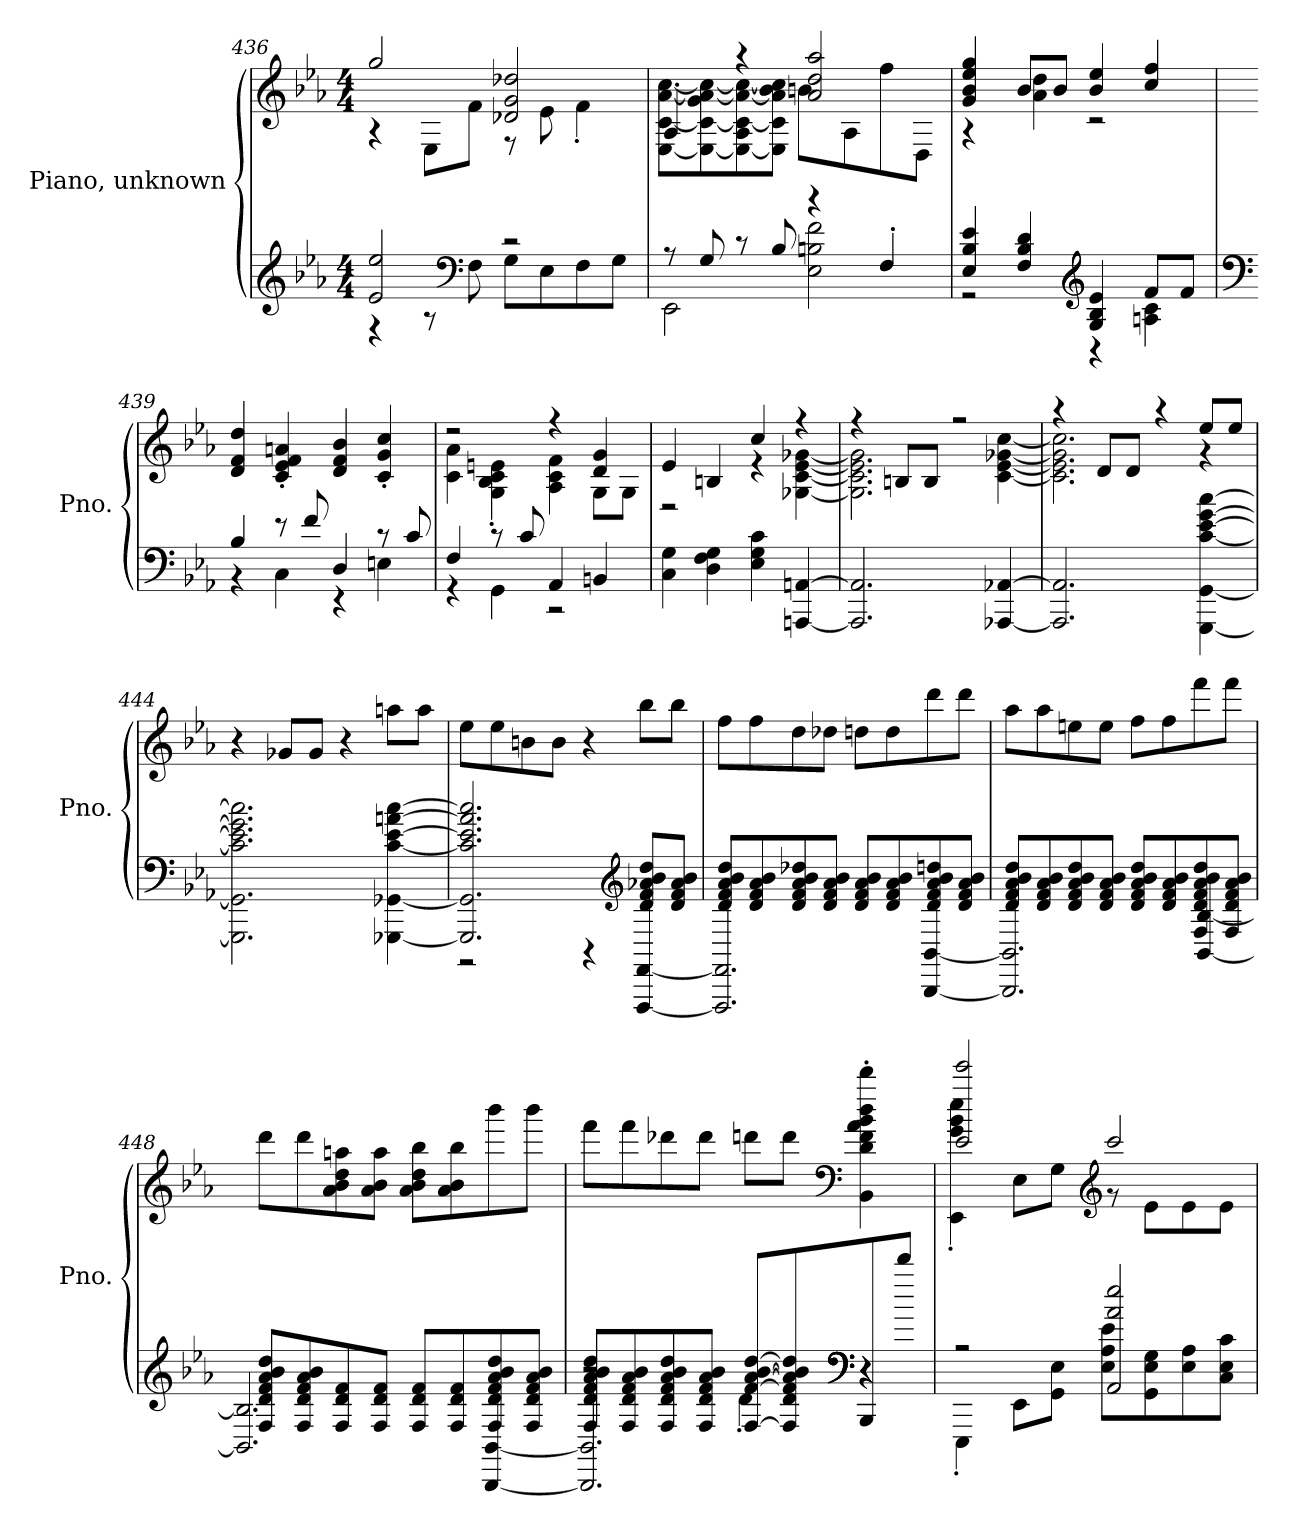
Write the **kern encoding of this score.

**kern	**kern
*part1	*part1
*staff2	*staff1
*I"Piano, unknown	*
*I'Pno.	*
*clefG2	*clefG2
*k[b-e-a-]	*k[b-e-a-]
*M4/4	*M4/4
=436	=436
*^	*^
2e-/ 2ee-/	4r	2gg/	4r
.	8r	.	8E-\L
*clefF4	*	*	*
.	8F\	.	8f\J
2r	8G\L	2d-X/ 2g/ 2dd-X/	8r
.	8E-\	.	8e-\
.	8F\	.	4f'\
.	8G\J	.	.
!!LO:PB:g=z	!!
=437	=437	=437	=437
8r	2EE-\	4A-'/	[8E-\ [8c\ [8a-\ [8cc\L
8G/	.	.	8E-\_ 8c\_ 8g\ 8a-\_ 8cc\_
8r	.	4r	8E-\_ 8A-\ 8c\_ 8a-\_ 8cc\_
8B-/	.	.	8E-\] 8c\] 8a-\] 8b-\ 8cc\]J
4r	2E-\ 2Bn\ 2f\	2a-/ 2dd/ 2aa-/	8bn\L
.	.	.	8A-\
4F'/	.	.	8ff\
.	.	.	8D\J
=438	=438	=438	=438
4E-/ 4B-/ 4e-/	2r	4g/ 4b-/ 4ee-/ 4gg/	4r
4F/ 4B-/ 4d/	.	8b-/L	4a-\ 4dd\
.	.	8b-/J	.
*clefG2	*	*	*
4G/ 4B-/ 4e-/	4r	4b-/ 4ee-/	2r
8f/L	4An\ 4c\	4cc/ 4ff/	.
8f/J	.	.	.
*	*	*v	*v
=439	=439	=439
*clefF4	*	*
4B-/	4r	4d/ 4f/ 4dd/
8r	4C\	4c/' 4e-/' 4f/' 4an/'
8f/	.	.
4D/	4r	4d/ 4f/ 4b-/
8r	4En\	4c/' 4g/' 4cc/'
8c/	.	.
=440	=440	=440
*	*	*^
4F/	4r	2r	4c\ 4a-\
8r	4GG\	.	4G\' 4B-\' 4c\' 4en\'
8c/	.	.	.
4AA-/	2r	4r	4A-\ 4c\ 4f\
4BBn/	.	4d/ 4g/	8G\L
.	.	.	8G\J
*v	*v	*	*
!!LO:LB:g=z	!!
=441	=441	=441
4C\ 4G\	4e-/	2r
4D\ 4F\ 4G\	4Bn/	.
4E-\ 4G\ 4c\	4cc/	4r
[4AAAn/ [4AAn/	4r	[4G-X\ [4c\ [4e-\ [4g-X\
=442	=442	=442
2.AAA/] 2.AA/]	4r	2.G-\] 2.c\] 2.e-\] 2.g-\]
.	8Bn/L	.
.	8B/J	.
.	2r	.
[4AAA-X/ [4AA-X/	.	[4c\ [4e-\ [4g-X\ [4cc\
=443	=443	=443
2.AAA-/] 2.AA-/]	4r	2.c\] 2.e-\] 2.g-\] 2.cc\]
.	8d/L	.
.	8d/J	.
.	4r	.
[4GGG\ [4GG\ [4c\ [4e-\ [4g\ [4cc\	8ee-/L	4r
.	8ee-/J	.
*	*v	*v
=444	=444
2.GGG\] 2.GG\] 2.c\] 2.e-\] 2.g\] 2.cc\]	4r
.	8g-X/L
.	8g-/J
.	4r
[4GGG-X\ [4GG-X\ [4c\ [4e-\ [4an\ [4cc\	8aan\L
.	8aa\J
=445	=445
*^	*
2.GGG-/] 2.GG-/] 2.c/] 2.e-/] 2.a/] 2.cc/]	2r	8ee-\L
.	.	8ee-\
.	.	8bn\
.	.	8b\J
.	4r	4r
*clefG2	*	*
8d/ 8f/ 8a-X/ 8b-/ 8dd/L	[4FFF/ [4FF/	8bb-\L
8d/ 8f/ 8a-/ 8b-/J	.	8bb-\J
!!LO:LB:g=z
=446	=446	=446
8d/ 8f/ 8a-/ 8b-/ 8dd/L	2.FFF/] 2.FF/]	8ff\L
8d/ 8f/ 8a-/ 8b-/	.	8ff\
8d/ 8f/ 8a-/ 8b-/ 8dd-X/	.	8dd\
8d/ 8f/ 8a-/ 8b-/J	.	8dd-X\J
8d/ 8f/ 8a-/ 8b-/L	.	8ddn\L
8d/ 8f/ 8a-/ 8b-/	.	8dd\
8d/ 8f/ 8a-/ 8b-/ 8ddn/	[4BBB-/ [4BB-/	8ddd\
8d/ 8f/ 8a-/ 8b-/J	.	8ddd\J
=447	=447	=447
8d/ 8f/ 8a-/ 8b-/ 8dd/L	2.BBB-/] 2.BB-/]	8aa-\L
8d/ 8f/ 8a-/ 8b-/	.	8aa-\
8d/ 8f/ 8a-/ 8b-/ 8dd/	.	8een\
8d/ 8f/ 8a-/ 8b-/J	.	8ee\J
8d/ 8f/ 8a-/ 8b-/ 8dd/L	.	8ff\L
8d/ 8f/ 8a-/ 8b-/	.	8ff\
8F/ 8d/ 8f/ 8a-/ 8b-/ 8dd/	[4BB-/ [4B-/	8fff\
8F/ 8d/ 8f/ 8a-/ 8b-/J	.	8fff\J
!!LO:LB:g=z
=448	=448	=448
8F/ 8d/ 8f/ 8a-/ 8b-/ 8dd/L	2.BB-/] 2.B-/]	8ddd\L
8F/ 8d/ 8f/ 8a-/ 8b-/	.	8ddd\
8F/ 8d/ 8f/	.	8a-\ 8b-\ 8dd\ 8aan\
8F/ 8d/ 8f/J	.	8a-\ 8b-\ 8aa\J
8F/ 8d/ 8f/L	.	8a-\ 8b-\ 8dd\ 8bb-\L
8F/ 8d/ 8f/	.	8a-\ 8b-\ 8bb-\
8F/ 8d/ 8f/ 8a-/ 8b-/ 8dd/	[4BBB-/ [4BB-/	8bbb-\
8F/ 8d/ 8f/ 8a-/ 8b-/J	.	8bbb-\J
=449	=449	=449
*	*^	*
8F/ 8d/ 8f/ 8a-/ 8b-/ 8dd/L	2r	2.BBB-/] 2.BB-/]	8fff\L
8F/ 8d/ 8f/ 8a-/ 8b-/	.	.	8fff\
8F/ 8d/ 8f/ 8a-/ 8b-/ 8dd/	.	.	8ddd-X\
8F/ 8d/ 8f/ 8a-/ 8b-/J	.	.	8ddd-\J
[8F/ [8f/ [8a-/ [8b-/ [8dd/L	4d'\	.	8dddn\L
8F/] 8d/ 8f/] 8a-/] 8b-/] 8dd/]	.	.	8ddd\J
*clefF4	*	*	*clefF4
8BBB-/	4r	4r	4BB-\' 4d\' 4f\' 4a-\' 4b-\' 4dd\' 4ddd\'
8ddd/J	.	.	.
*	*v	*v	*
=450	=450	=450
*	*	*^
2r	4EEE-'\	2e-/ 2eee-/	4EE-\' 4g\' 4b-\' 4ee-\'
.	8EE-\L	.	8E-\L
.	8GG\ 8E-\J	.	8G\J
*	*	*clefG2	*
2AA-/ 2a-/ 2ee-/	8E-\ 8A-\ 8e-\L	2ccc/	8r
.	8GG\ 8E-\ 8G\	.	8e-\L
.	8E-\ 8A-\	.	8e-\
.	8C\ 8E-\ 8c\J	.	8e-\J
*v	*v	*	*
*	*v	*v
=	=
*-	*-
